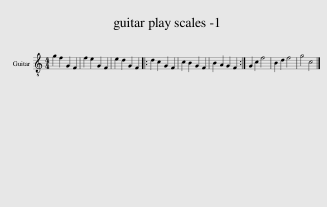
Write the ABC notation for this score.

X:1
L:1/8
M:4/4
I:linebreak $
K:C
V:1 treble-8
V:1
 g2 f2 G2 F2 | f2 e2 G2 F2 | e2 d2 G2 F2 |: d2 c2 G2 F2 | c2 B2 G2 F2 | %5
 B2 A2 G2 F2 :| G2 c2 f4 | B2 d2 f4 | g4 c4 |] %9
